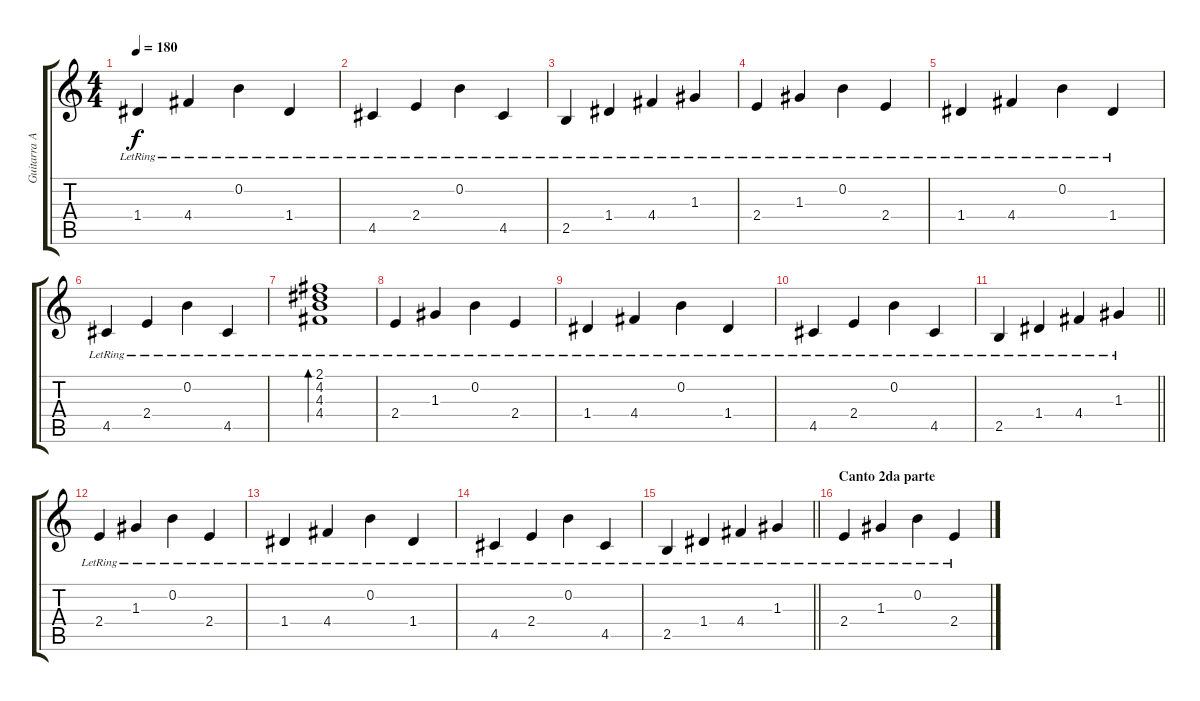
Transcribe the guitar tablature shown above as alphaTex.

\track ("Guitarra Acustica" "Guitarra A") {instrument acousticguitarsteel}
\staff {score tabs}
\tuning (E4 B3 G3 D3 A2 E2) {hide}
\ts (4 4)
\tempo 180
\clef g2
\ks c
1.4{lr}.4{dy f} 4.4{lr}.4 0.2{lr}.4 1.4{lr}.4 |
4.5{lr}.4 2.4{lr}.4 0.2{lr}.4 4.5{lr}.4 |
2.5{lr}.4 1.4{lr}.4 4.4{lr}.4 1.3{lr}.4 |
2.4{lr}.4 1.3{lr}.4 0.2{lr}.4 2.4{lr}.4 |
1.4{lr}.4 4.4{lr}.4 0.2{lr}.4 1.4{lr}.4 |
4.5{lr}.4 2.4{lr}.4 0.2{lr}.4 4.5{lr}.4 |
(2.1{lr} 4.2{lr} 4.3{lr} 4.4{lr}).1{bd 480} |
2.4{lr}.4 1.3{lr}.4 0.2{lr}.4 2.4{lr}.4 |
1.4{lr}.4 4.4{lr}.4 0.2{lr}.4 1.4{lr}.4 |
4.5{lr}.4 2.4{lr}.4 0.2{lr}.4 4.5{lr}.4 |
\barLineRight lightlight
2.5{lr}.4 1.4{lr}.4 4.4{lr}.4 1.3{lr}.4 |
2.4{lr}.4 1.3{lr}.4 0.2{lr}.4 2.4{lr}.4 |
1.4{lr}.4 4.4{lr}.4 0.2{lr}.4 1.4{lr}.4 |
4.5{lr}.4 2.4{lr}.4 0.2{lr}.4 4.5{lr}.4 |
\barLineRight lightlight
2.5{lr}.4 1.4{lr}.4 4.4{lr}.4 1.3{lr}.4 |
\section ("" "Canto 2da parte")
2.4{lr}.4 1.3{lr}.4 0.2{lr}.4 2.4{lr}.4
